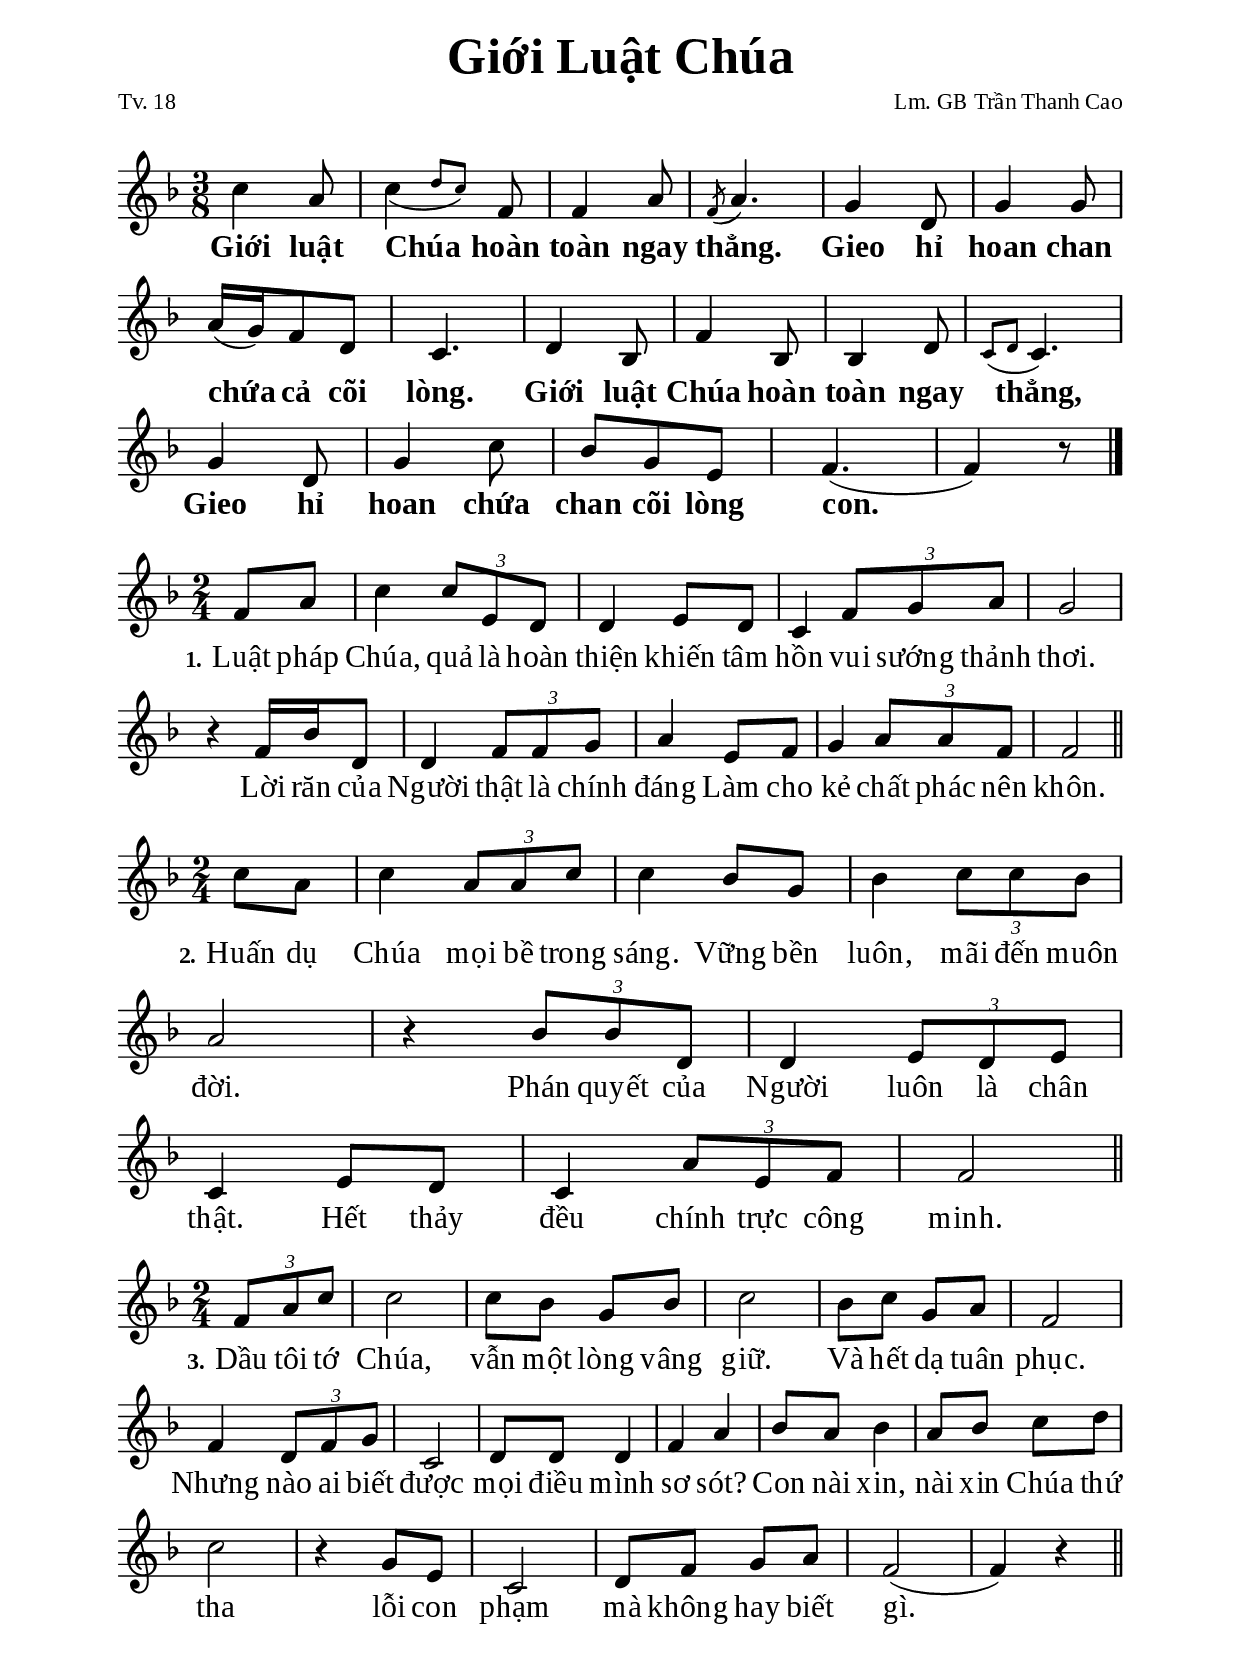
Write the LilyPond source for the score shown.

% Cài đặt chung
\version "2.20.0"
\include "english.ly"

\header {
  title = \markup { \fontsize #3 "Giới Luật Chúa" }
  poet = "Tv. 18"
  composer = "Lm. GB Trần Thanh Cao"
  arranger = " "
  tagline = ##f
}

\paper {
  #(set-paper-size "a4")
  top-margin = 10\mm
  bottom-margin = 10\mm
  left-margin = 20\mm
  right-margin = 20\mm
  indent = #0
  #(define fonts
    (make-pango-font-tree
      "Liberation Serif"
      "Liberation Serif"
      "Liberation Serif"
      (/ 20 20)))
  page-count = #1
}

% Nhạc điệp khúc
nhacDiepKhuc = \relative c'' {
  c4 a8 |
  \afterGrace c4 _({d8 c)} f, |
  f4 a8 |
  \acciaccatura f8 a4. |
  g4 d8 |
  g4 g8 |
  a16 (g) f8 d |
  c4. |
  d4 bf8 |
  f'4 bf,8 |
  bf4 d8 |
  \acciaccatura {c8 d} c4. |
  g'4 d8 |
  g4 c8 |
  bf g e |
  f4. ( |
  f4) r8 \bar "|."
}

% Nhạc phiên khúc
nhacPhienKhucMot = \relative c' {
  \partial 4 f8 a |
  c4 \tuplet 3/2 { c8 e, d } |
  d4 e8 d |
  c4 \tuplet 3/2 { f8 g a } |
  g2 |
  r4 f16 bf d,8 |
  d4 \tuplet 3/2 { f8 f g } |
  a4 e8 f |
  g4 \tuplet 3/2 { a8 a f } |
  f2 \bar "||"
}

nhacPhienKhucHai = \relative c'' {
  \partial 4 c8 a |
  c4 \tuplet 3/2 { a8 a c } |
  c4 bf8 g |
  bf4 \tuplet 3/2 { c8 c bf } |
  a2 |
  r4 \tuplet 3/2 { bf8 bf d, } |
  d4 \tuplet 3/2 { e8 d e } |
  c4 e8 d |
  c4 \tuplet 3/2 { a'8 e f } |
  f2 \bar "||"
}

nhacPhienKhucBa = \relative c' {
  \partial 4 \tuplet 3/2 { f8 a c } |
  c2 |
  c8 bf g bf |
  c2 |
  bf8 c g a |
  f2 |
  f4 \tuplet 3/2 { d8 f g } |
  c,2 |
  d8 d d4 |
  f4 a |
  bf8 a bf4 |
  a8 bf c d |
  c2 |
  r4 g8 e |
  c2 |
  d8 f g a |
  f2 ( |
  f4) r \bar "||"
}

% Lời điệp khúc
loiDiepKhuc = \lyricmode {
  Giới luật Chúa hoàn toàn ngay thẳng.
  Gieo hỉ hoan chan chứa cả cõi lòng.
  Giới luật Chúa hoàn toàn ngay thẳng,
  Gieo hỉ hoan chứa chan cõi lòng con.
}

% Lời phiên khúc
loiPhienKhucMot = \lyricmode {
  \set stanza = #"1."
  Luật pháp Chúa, quả là hoàn thiện
  khiến tâm hồn vui sướng thảnh thơi.
  Lời răn của Người thật là chính đáng
  Làm cho kẻ chất phác nên khôn.
}

loiPhienKhucHai = \lyricmode {
  \set stanza = #"2."
  Huấn dụ Chúa mọi bề trong sáng.
  Vững bền luôn, mãi đến muôn đời.
  Phán quyết của Người luôn là chân thật.
  Hết thảy đều chính trực công minh.
}

loiPhienKhucBa = \lyricmode {
  \set stanza = #"3."
  Dầu tôi tớ Chúa, vẫn một lòng vâng giữ.
  Và hết dạ tuân phục.
  Nhưng nào ai biết được mọi điều mình sơ sót?
  Con nài xin, nài xin Chúa thứ tha
  lỗi con phạm mà không hay biết gì.
}


% Dàn trang
\score {
  \new ChoirStaff <<
    \new Staff = diepKhuc \with {
        \consists "Merge_rests_engraver"
        \magnifyStaff #(magstep +1)
      }
      <<
      \new Voice = beSop {
        \key f \major \time 3/8 \stemNeutral \nhacDiepKhuc
      }
    >>
    \new Lyrics \lyricsto beSop \loiDiepKhuc
  >>
  \layout {
    \override Lyrics.LyricText.font-series = #'bold
    \override Lyrics.LyricText.font-size = #+3
    \override Lyrics.LyricSpace.minimum-distance = #0.5
    \override Score.BarNumber.break-visibility = ##(#f #f #f)
    \override Score.SpacingSpanner.uniform-stretching = ##t
  }
}

\score {
  \new ChoirStaff <<
    \new Staff = phienKhuc \with {
        \magnifyStaff #(magstep +1)
      }
      <<
      \new Voice = beSop {
        \key f \major \time 2/4 \nhacPhienKhucMot
      }
    >>
    \new Lyrics \lyricsto beSop \loiPhienKhucMot
  >>
  \layout {
    %\override Staff.TimeSignature.transparent = ##t
    \override Lyrics.LyricText.font-size = #+3
    \override Lyrics.LyricSpace.minimum-distance = #0.5
    \override Score.BarNumber.break-visibility = ##(#f #f #f)
    \override Score.SpacingSpanner.uniform-stretching = ##t
  } 
}

\score {
  \new ChoirStaff <<
    \new Staff = phienKhuc \with {
        \magnifyStaff #(magstep +1)
      }
      <<
      \new Voice = beSop {
        \key f \major \time 2/4 \nhacPhienKhucHai
      }
    >>
    \new Lyrics \lyricsto beSop \loiPhienKhucHai
  >>
  \layout {
    %\override Staff.TimeSignature.transparent = ##t
    \override Lyrics.LyricText.font-size = #+3
    \override Lyrics.LyricSpace.minimum-distance = #0.5
    \override Score.BarNumber.break-visibility = ##(#f #f #f)
    \override Score.SpacingSpanner.uniform-stretching = ##t
  } 
}

\score {
  \new ChoirStaff <<
    \new Staff = phienKhuc \with {
        \magnifyStaff #(magstep +1)
      }
      <<
      \new Voice = beSop {
        \key f \major \time 2/4 \nhacPhienKhucBa
      }
    >>
    \new Lyrics \lyricsto beSop \loiPhienKhucBa
  >>
  \layout {
    %\override Staff.TimeSignature.transparent = ##t
    \override Lyrics.LyricText.font-size = #+3
    \override Lyrics.LyricSpace.minimum-distance = #0.5
    \override Score.BarNumber.break-visibility = ##(#f #f #f)
    \override Score.SpacingSpanner.uniform-stretching = ##t
  } 
}
